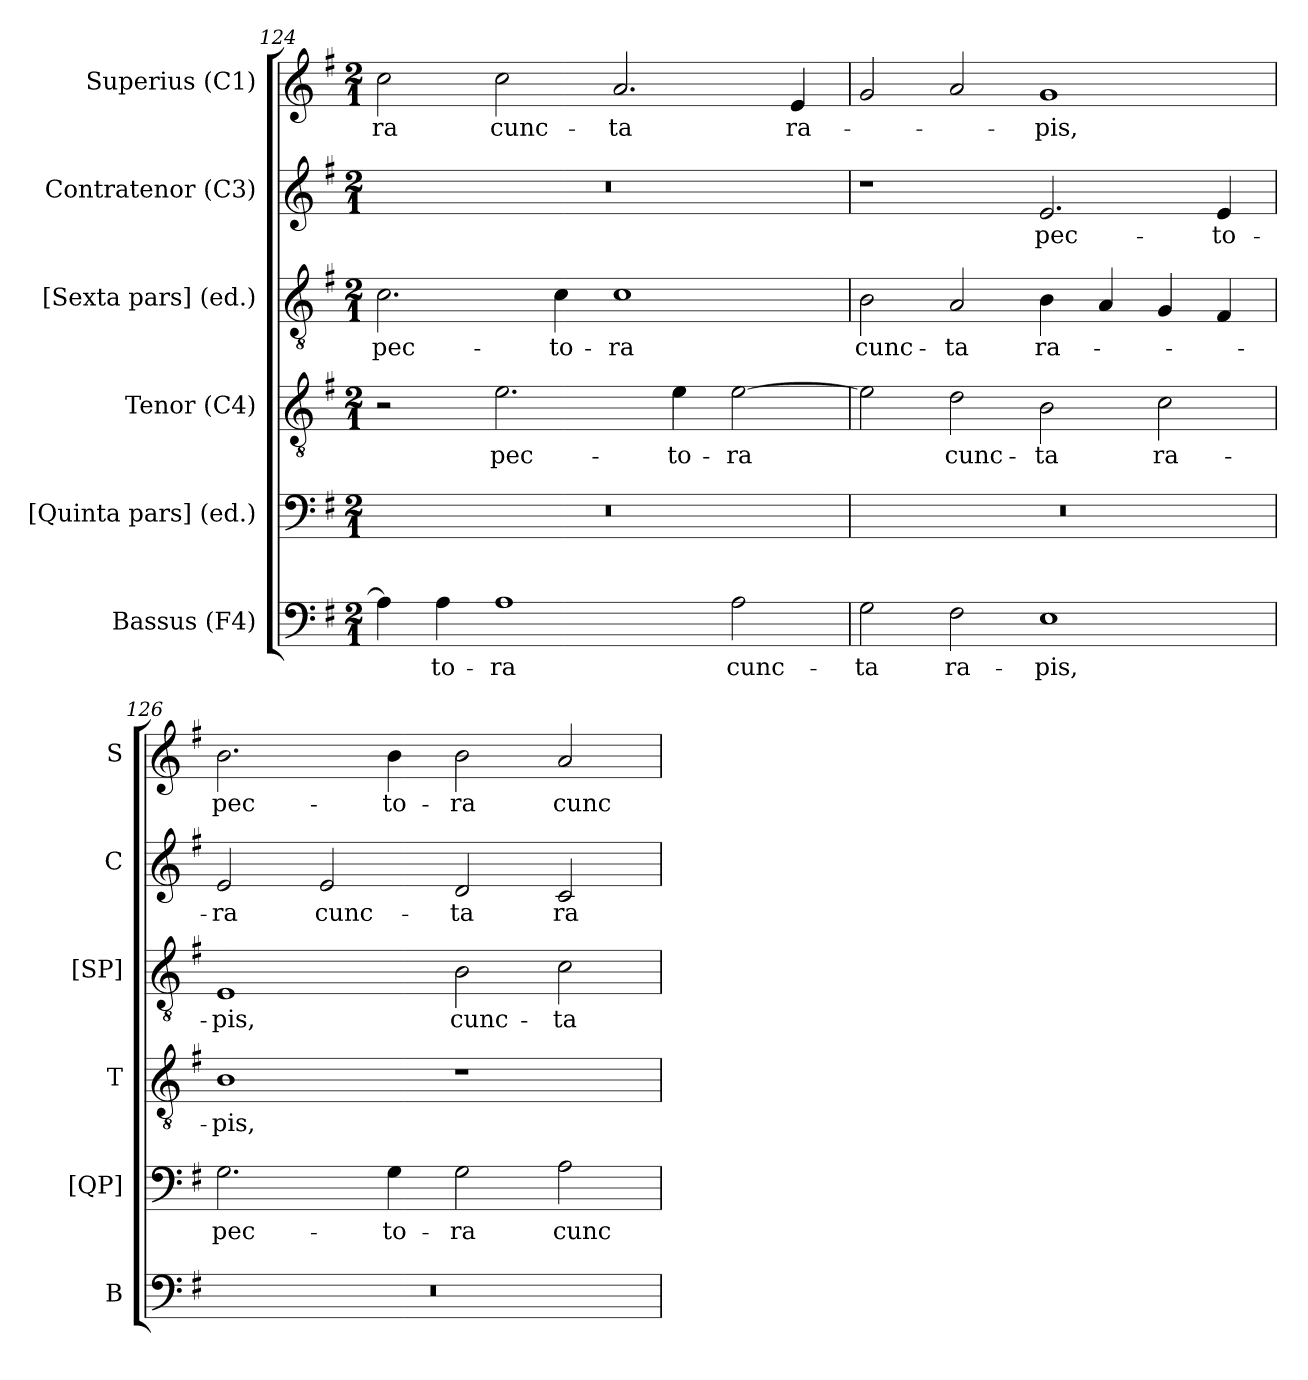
**kern	**text	**kern	**text	**kern	**text	**kern	**text	**kern	**text	**kern	**text
*part6	*part6	*part5	*part5	*part4	*part4	*part3	*part3	*part2	*part2	*part1	*part1
*staff6	*staff6	*staff5	*staff5	*staff4	*staff4	*staff3	*staff3	*staff2	*staff2	*staff1	*staff1
*I"Bassus (F4)	*	*I"[Quinta pars] (ed.)	*	*I"Tenor (C4)	*	*I"[Sexta pars] (ed.)	*	*I"Contratenor (C3)	*	*I"Superius (C1)	*
*I'B	*	*I'[QP]	*	*I'T	*	*I'[SP]	*	*I'C	*	*I'S	*
*clefF4	*	*clefF4	*	*clefGv2	*	*clefGv2	*	*clefG2	*	*clefG2	*
*	*	*	*	*ITrd7c12	*	*	*	*	*	*	*
*k[f#]	*	*k[f#]	*	*k[f#]	*	*k[f#]	*	*k[f#]	*	*k[f#]	*
*G:	*	*G:	*	*G:	*	*G:	*	*G:	*	*G:	*
*M2/1	*	*M2/1	*	*M2/1	*	*M2/1	*	*M2/1	*	*M2/1	*
=124	=124	=124	=124	=124	=124	=124	=124	=124	=124	=124	=124
!	!	!LO:N:vis=1	!	!	!	!	!	!	!	!	!
!	!	!	!	!	!	!	!LO:LY:b:color=#000000	!LO:N:vis=1	!	!	!
!	!	!	!	!	!	!	!	!	!	!	!LO:LY:b:color=#000000
4Ai\]	.	0r	.	2r	.	2.ci\	pec-	0r	.	2cci\	-ra
!	!LO:LY:b:color=#000000	!	!	!	!	!	!	!	!	!	!
4Ai\	-to-	.	.	.	.	.	.	.	.	.	.
!	!LO:LY:b:color=#000000	!	!	!	!	!	!	!	!	!	!
!	!	!	!	!	!LO:LY:b:color=#000000	!	!	!	!	!	!
!	!	!	!	!	!	!	!	!	!	!	!LO:LY:b:color=#000000
1Ai	-ra	.	.	2.Ei\	pec-	.	.	.	.	2cci\	cunc-
!	!	!	!	!	!	!	!LO:LY:b:color=#000000	!	!	!	!
.	.	.	.	.	.	4ci\	-to-	.	.	.	.
!	!	!	!	!	!	!	!LO:LY:b:color=#000000	!	!	!	!
!	!	!	!	!	!	!	!	!	!	!	!LO:LY:b:color=#000000
.	.	.	.	.	.	1ci	-ra	.	.	2.ai/	-ta
!	!	!	!	!	!LO:LY:b:color=#000000	!	!	!	!	!	!
.	.	.	.	4Ei\	-to-	.	.	.	.	.	.
!	!LO:LY:b:color=#000000	!	!	!	!	!	!	!	!	!	!
!	!	!	!	!	!LO:LY:b:color=#000000	!	!	!	!	!	!
2Ai\	cunc-	.	.	[2Ei\	-ra	.	.	.	.	.	.
!	!	!	!	!	!	!	!	!	!	!	!LO:LY:b:color=#000000
.	.	.	.	.	.	.	.	.	.	4ei/	ra-
=125	=125	=125	=125	=125	=125	=125	=125	=125	=125	=125	=125
!	!LO:LY:b:color=#000000	!LO:N:vis=1	!	!	!	!	!	!	!	!	!
!	!	!	!	!	!	!	!LO:LY:b:color=#000000	!	!	!	!
2Gi\	-ta	0r	.	2Ei\]	.	2Bi\	cunc-	1r	.	2gi/	.
!	!LO:LY:b:color=#000000	!	!	!	!	!	!	!	!	!	!
!	!	!	!	!	!LO:LY:b:color=#000000	!	!	!	!	!	!
!	!	!	!	!	!	!	!LO:LY:b:color=#000000	!	!	!	!
2F#i\	ra-	.	.	2Di\	cunc-	2Ai/	-ta	.	.	2ai/	.
!	!LO:LY:b:color=#000000	!	!	!	!	!	!	!	!	!	!
!	!	!	!	!	!LO:LY:b:color=#000000	!	!	!	!	!	!
!	!	!	!	!	!	!	!LO:LY:b:color=#000000	!	!	!	!
!	!	!	!	!	!	!	!	!	!LO:LY:b:color=#000000	!	!
!	!	!	!	!	!	!	!	!	!	!	!LO:LY:b:color=#000000
1Ei	-pis,	.	.	2BBi\	-ta	4Bi\	ra-	2.ei/	pec-	1gi	-pis,
.	.	.	.	.	.	4Ai/	.	.	.	.	.
!	!	!	!	!	!LO:LY:b:color=#000000	!	!	!	!	!	!
.	.	.	.	2Ci\	ra-	4Gi/	.	.	.	.	.
!	!	!	!	!	!	!	!	!	!LO:LY:b:color=#000000	!	!
.	.	.	.	.	.	4F#i/	.	4ei/	-to-	.	.
!!LO:LB:g=z
=126	=126	=126	=126	=126	=126	=126	=126	=126	=126	=126	=126
!LO:N:vis=1	!	!	!	!	!	!	!	!	!	!	!
!	!	!	!LO:LY:b:color=#000000	!	!	!	!	!	!	!	!
!	!	!	!	!	!LO:LY:b:color=#000000	!	!	!	!	!	!
!	!	!	!	!	!	!	!LO:LY:b:color=#000000	!	!	!	!
!	!	!	!	!	!	!	!	!	!LO:LY:b:color=#000000	!	!
!	!	!	!	!	!	!	!	!	!	!	!LO:LY:b:color=#000000
0r	.	2.Gi\	pec-	1BBi	-pis,	1Ei	-pis,	2ei/	-ra	2.bi\	pec-
!	!	!	!	!	!	!	!	!	!LO:LY:b:color=#000000	!	!
.	.	.	.	.	.	.	.	2ei/	cunc-	.	.
!	!	!	!LO:LY:b:color=#000000	!	!	!	!	!	!	!	!
!	!	!	!	!	!	!	!	!	!	!	!LO:LY:b:color=#000000
.	.	4Gi\	-to-	.	.	.	.	.	.	4bi\	-to-
!	!	!	!LO:LY:b:color=#000000	!	!	!	!	!	!	!	!
!	!	!	!	!	!	!	!LO:LY:b:color=#000000	!	!	!	!
!	!	!	!	!	!	!	!	!	!LO:LY:b:color=#000000	!	!
!	!	!	!	!	!	!	!	!	!	!	!LO:LY:b:color=#000000
.	.	2Gi\	-ra	1r	.	2Bi\	cunc-	2di/	-ta	2bi\	-ra
!	!	!	!LO:LY:b:color=#000000	!	!	!	!	!	!	!	!
!	!	!	!	!	!	!	!LO:LY:b:color=#000000	!	!	!	!
!	!	!	!	!	!	!	!	!	!LO:LY:b:color=#000000	!	!
!	!	!	!	!	!	!	!	!	!	!	!LO:LY:b:color=#000000
.	.	2Ai\	cunc-	.	.	2ci\	-ta	2ci/	ra-	2ai/	cunc-
=	=	=	=	=	=	=	=	=	=	=	=
*-	*-	*-	*-	*-	*-	*-	*-	*-	*-	*-	*-
